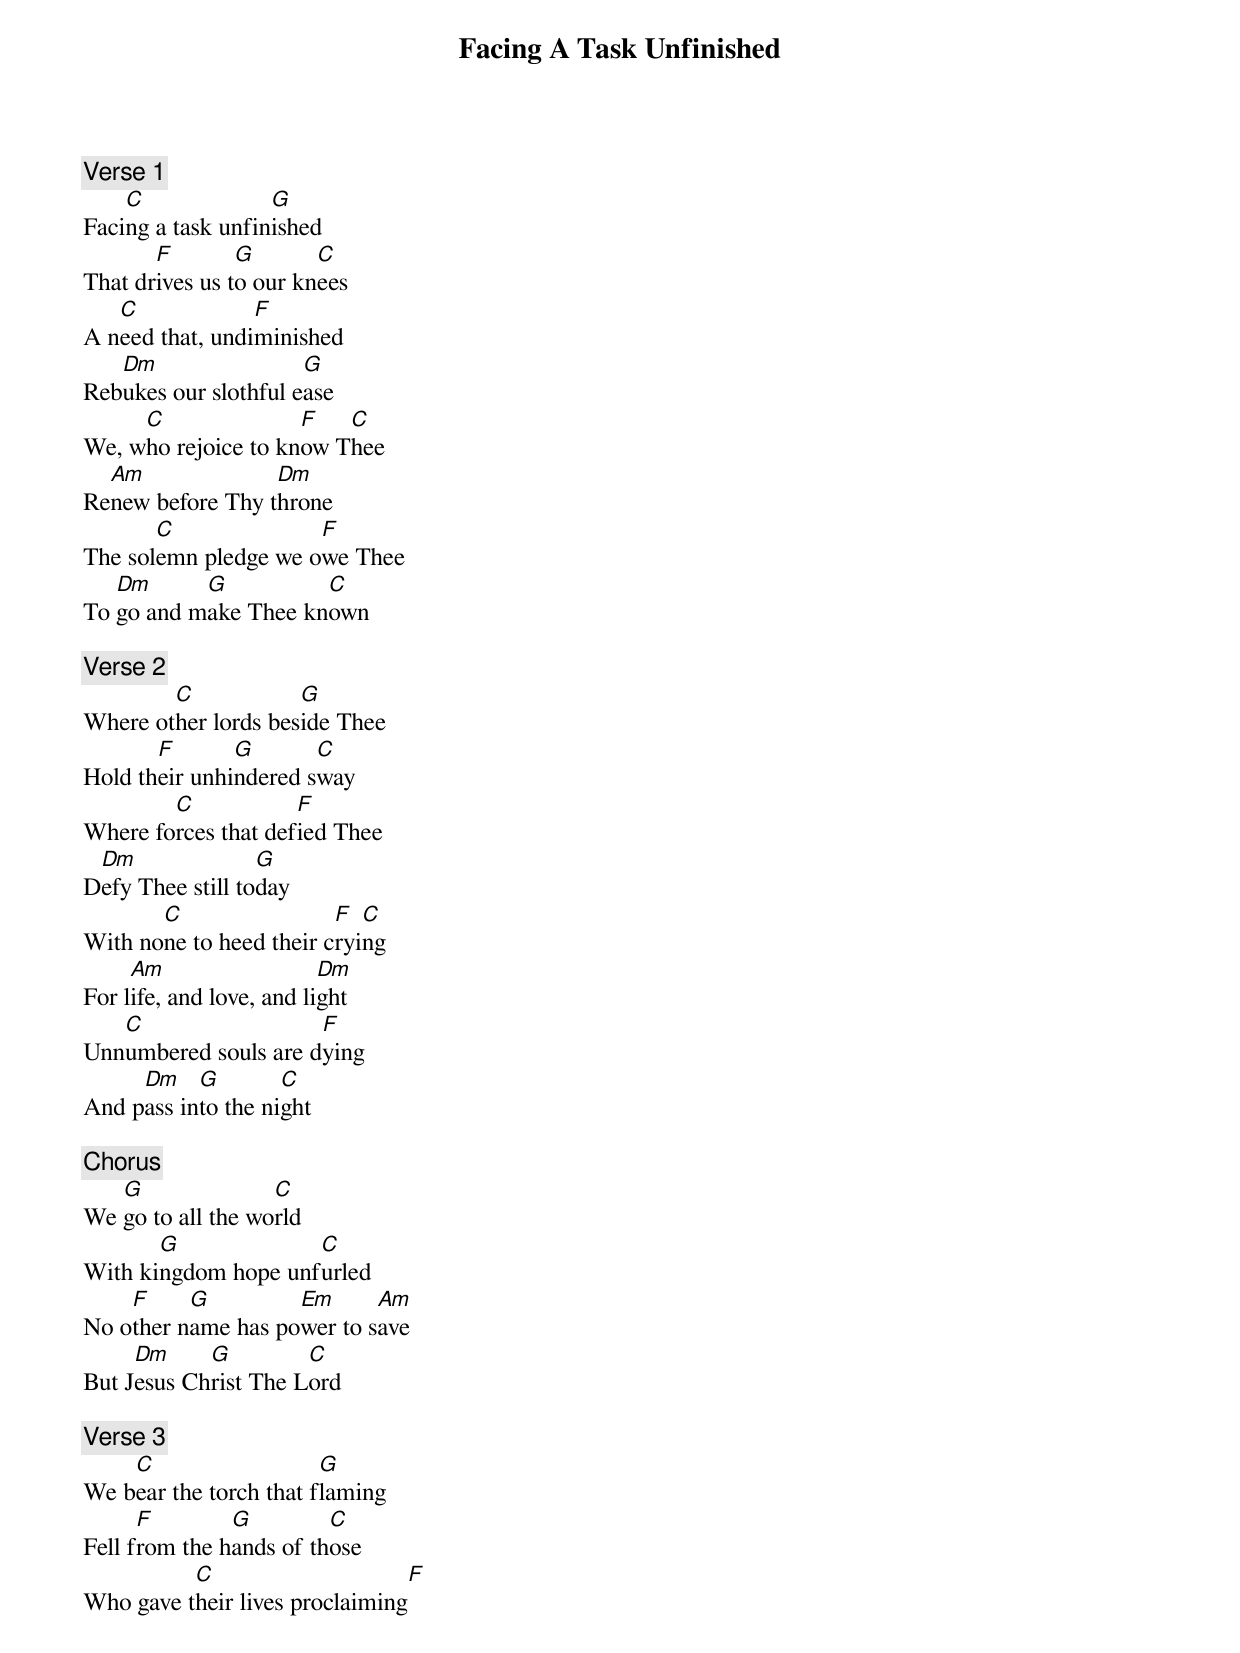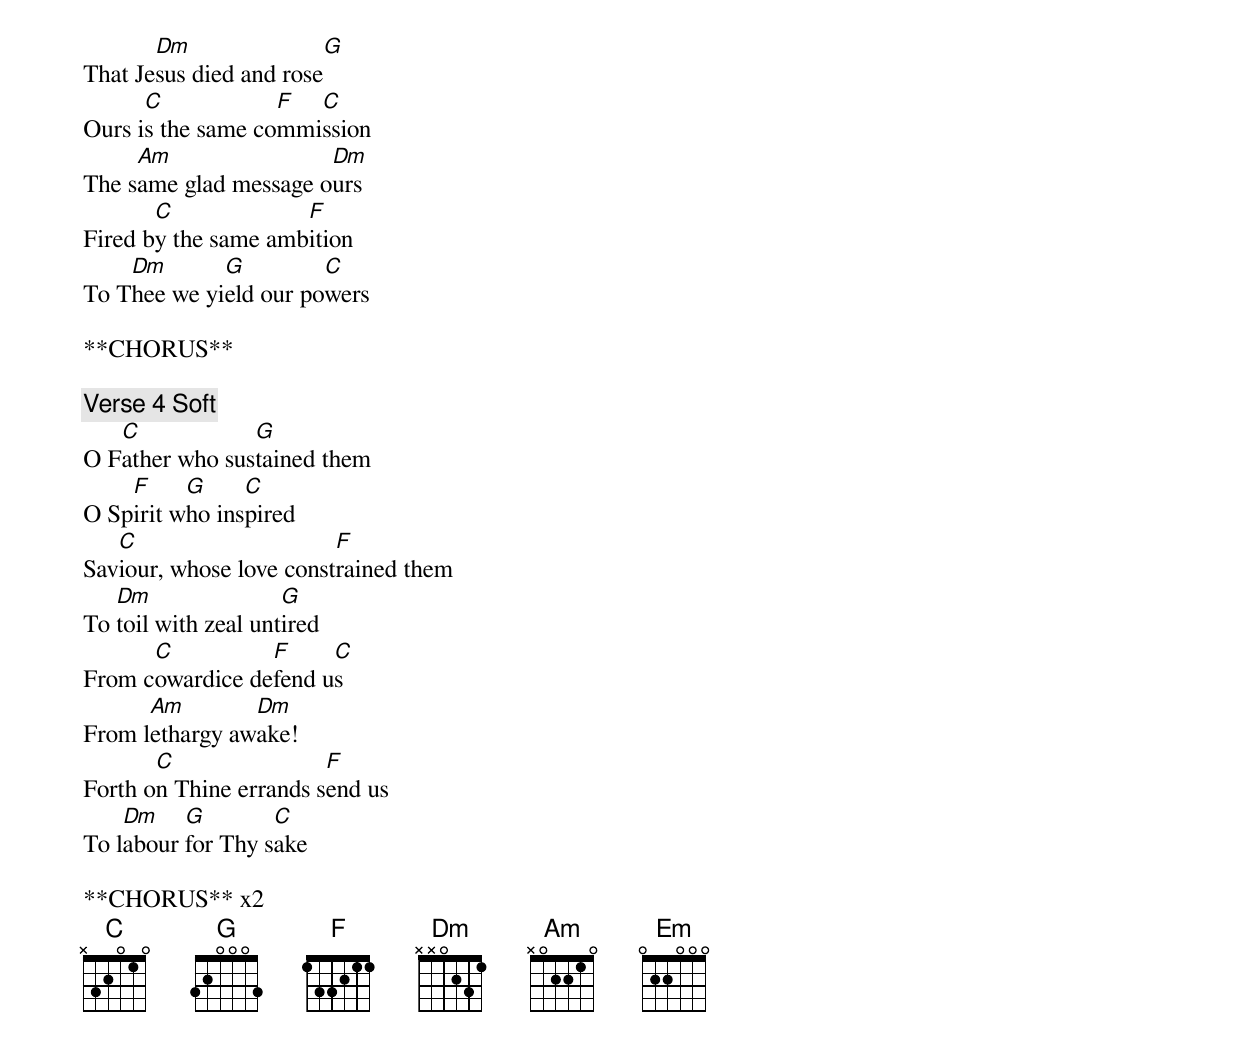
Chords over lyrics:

Facing A Task Unfinished

[Verse 1]
    C              G
Facing a task unfinished
       F        G       C
That drives us to our knees
   C             F
A need that, undiminished
   Dm                 G
Rebukes our slothful ease
     C               F   C
We, who rejoice to know Thee
  Am              Dm
Renew before Thy throne
       C              F
The solemn pledge we owe Thee
   Dm      G          C
To go and make Thee known

[Verse 2]
        C            G
Where other lords beside Thee
       F       G       C
Hold their unhindered sway
        C            F
Where forces that defied Thee
 Dm               G
Defy Thee still today
       C                 F  C
With none to heed their crying
     Am                   Dm
For life, and love, and light
   C                  F
Unnumbered souls are dying
     Dm    G        C
And pass into the night

[Chorus]
   G               C
We go to all the world
       G             C
With kingdom hope unfurled
    F     G         Em      Am
No other name has power to save
     Dm     G         C
But Jesus Christ The Lord

[Verse 3]
    C                   G
We bear the torch that flaming
      F        G         C
Fell from the hands of those
          C                      F
Who gave their lives proclaiming
       Dm                    G
That Jesus died and rose
      C            F  C
Ours is the same commission
     Am                Dm
The same glad message ours
       C             F
Fired by the same ambition
    Dm       G         C
To Thee we yield our powers

**CHORUS**

[Verse 4 Soft]
   C            G
O Father who sustained them
    F     G     C
O Spirit who inspired
   C                     F
Saviour, whose love constrained them
   Dm                G
To toil with zeal untired
      C          F     C
From cowardice defend us
      Am        Dm
From lethargy awake!
       C                F
Forth on Thine errands send us
    Dm    G        C
To labour for Thy sake

**CHORUS** x2
